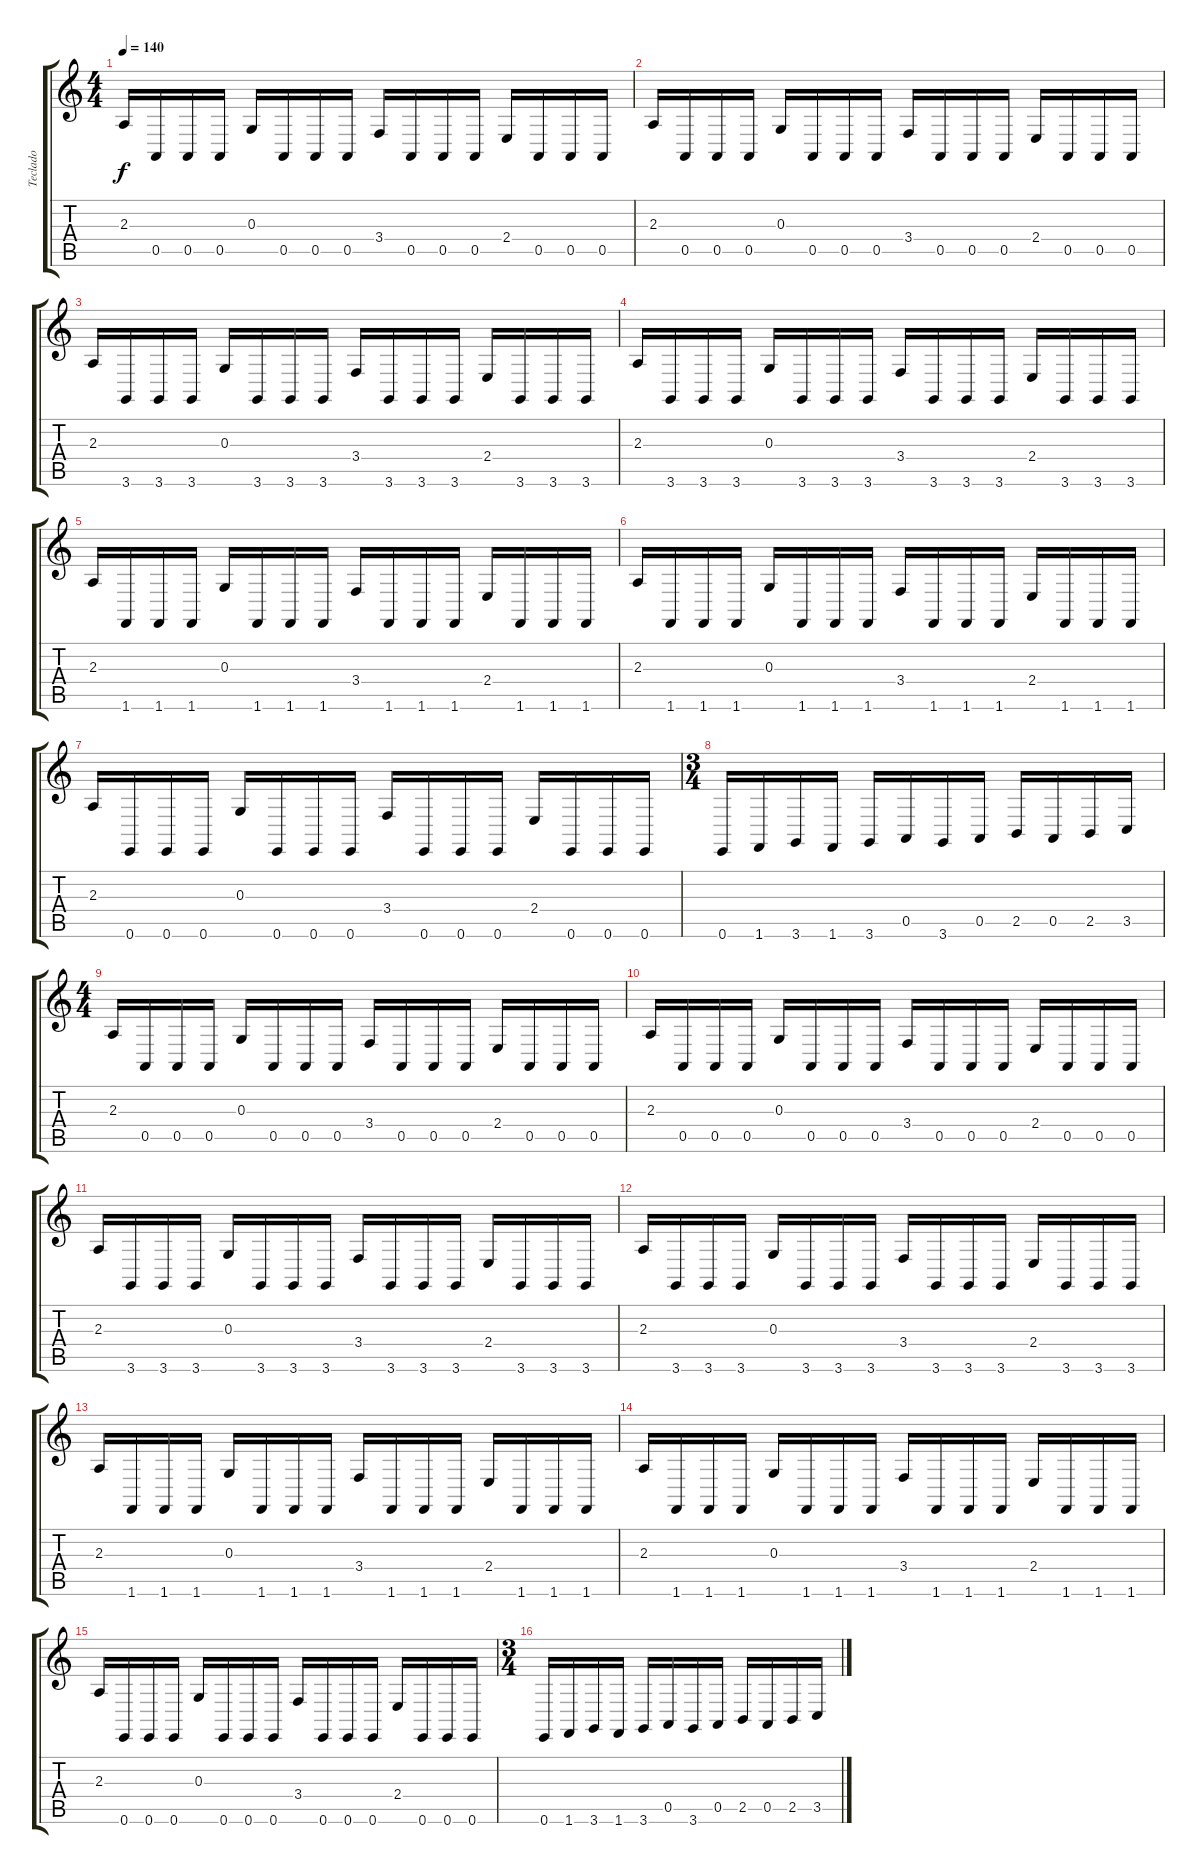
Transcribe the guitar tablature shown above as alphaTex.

\track ("Teclado" "Teclado") {instrument lead2sawtooth}
\staff {score tabs}
\tuning (E4 B3 G3 D3 A2 E2) {hide}
\ts (4 4)
\tempo 140
\clef g2
\ks c
2.3.16{dy f} 0.5.16 0.5.16 0.5.16 0.3.16 0.5.16 0.5.16 0.5.16 3.4.16 0.5.16 0.5.16 0.5.16 2.4.16 0.5.16 0.5.16 0.5.16 |
2.3.16 0.5.16 0.5.16 0.5.16 0.3.16 0.5.16 0.5.16 0.5.16 3.4.16 0.5.16 0.5.16 0.5.16 2.4.16 0.5.16 0.5.16 0.5.16 |
2.3.16 3.6.16 3.6.16 3.6.16 0.3.16 3.6.16 3.6.16 3.6.16 3.4.16 3.6.16 3.6.16 3.6.16 2.4.16 3.6.16 3.6.16 3.6.16 |
2.3.16 3.6.16 3.6.16 3.6.16 0.3.16 3.6.16 3.6.16 3.6.16 3.4.16 3.6.16 3.6.16 3.6.16 2.4.16 3.6.16 3.6.16 3.6.16 |
2.3.16 1.6.16 1.6.16 1.6.16 0.3.16 1.6.16 1.6.16 1.6.16 3.4.16 1.6.16 1.6.16 1.6.16 2.4.16 1.6.16 1.6.16 1.6.16 |
2.3.16 1.6.16 1.6.16 1.6.16 0.3.16 1.6.16 1.6.16 1.6.16 3.4.16 1.6.16 1.6.16 1.6.16 2.4.16 1.6.16 1.6.16 1.6.16 |
2.3.16 0.6.16 0.6.16 0.6.16 0.3.16 0.6.16 0.6.16 0.6.16 3.4.16 0.6.16 0.6.16 0.6.16 2.4.16 0.6.16 0.6.16 0.6.16 |
\ts (3 4)
0.6.16 1.6.16 3.6.16 1.6.16 3.6.16 0.5.16 3.6.16 0.5.16 2.5.16 0.5.16 2.5.16 3.5.16 |
\ts (4 4)
2.3.16 0.5.16 0.5.16 0.5.16 0.3.16 0.5.16 0.5.16 0.5.16 3.4.16 0.5.16 0.5.16 0.5.16 2.4.16 0.5.16 0.5.16 0.5.16 |
2.3.16 0.5.16 0.5.16 0.5.16 0.3.16 0.5.16 0.5.16 0.5.16 3.4.16 0.5.16 0.5.16 0.5.16 2.4.16 0.5.16 0.5.16 0.5.16 |
2.3.16 3.6.16 3.6.16 3.6.16 0.3.16 3.6.16 3.6.16 3.6.16 3.4.16 3.6.16 3.6.16 3.6.16 2.4.16 3.6.16 3.6.16 3.6.16 |
2.3.16 3.6.16 3.6.16 3.6.16 0.3.16 3.6.16 3.6.16 3.6.16 3.4.16 3.6.16 3.6.16 3.6.16 2.4.16 3.6.16 3.6.16 3.6.16 |
2.3.16 1.6.16 1.6.16 1.6.16 0.3.16 1.6.16 1.6.16 1.6.16 3.4.16 1.6.16 1.6.16 1.6.16 2.4.16 1.6.16 1.6.16 1.6.16 |
2.3.16 1.6.16 1.6.16 1.6.16 0.3.16 1.6.16 1.6.16 1.6.16 3.4.16 1.6.16 1.6.16 1.6.16 2.4.16 1.6.16 1.6.16 1.6.16 |
2.3.16 0.6.16 0.6.16 0.6.16 0.3.16 0.6.16 0.6.16 0.6.16 3.4.16 0.6.16 0.6.16 0.6.16 2.4.16 0.6.16 0.6.16 0.6.16 |
\ts (3 4)
0.6.16 1.6.16 3.6.16 1.6.16 3.6.16 0.5.16 3.6.16 0.5.16 2.5.16 0.5.16 2.5.16 3.5.16
